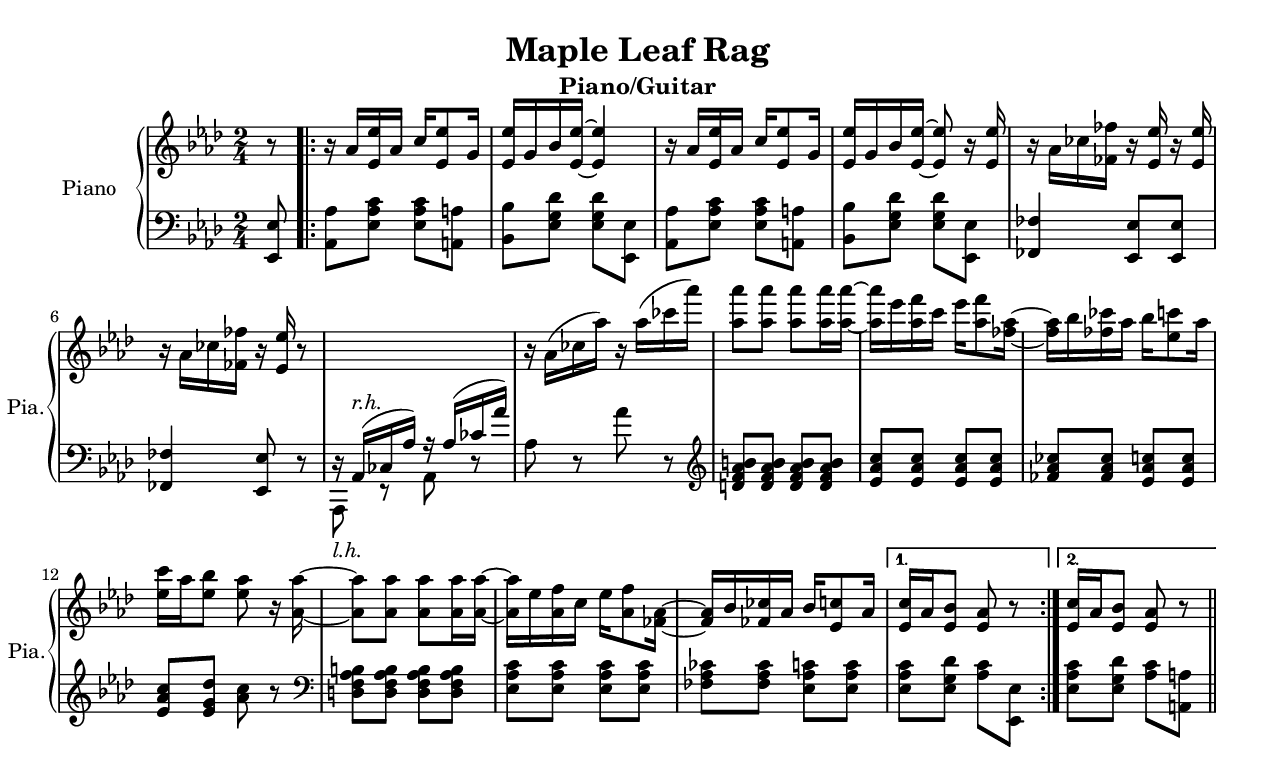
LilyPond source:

% -*- coding: utf-8; -*-
\version "2.10.33"
%%%%%%%%%%%%%%%%%%%%%%%%%%%%%%%%%%%%%%%%%%%%%%%%%%%%%%%%%%%%%%%%
% standard "guitar" chord notation

chExceptionMusic = {
  <c f g>1-\markup { \super "sus" }
  <c e g b>1-\markup { \super "maj7" }
  <c e g b d>1-\markup { \super "maj9" }
  <c ees ges>1-\markup { \super "dim" }
  <c ees ges beses>1-\markup { \super "dim7" }
}
chExceptionsShort =#(sequential-music-to-chord-exceptions chExceptionMusic #t)
chExceptions = #(append
  (sequential-music-to-chord-exceptions chExceptionMusic #t)
  ignatzekExceptions)

chordProperties = \sequential { 
    \set majorSevenSymbol = \markup { "maj7" }
    \set chordNameExceptions = #chExceptionsShort
}

\header {
  title = "Maple Leaf Rag"
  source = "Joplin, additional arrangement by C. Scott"
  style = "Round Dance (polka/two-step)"
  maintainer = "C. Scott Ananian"
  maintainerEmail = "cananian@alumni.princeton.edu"
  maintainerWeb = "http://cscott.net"
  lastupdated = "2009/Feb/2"
  meter = 240 % ???
}
#(set-default-paper-size "letter")
#(set-global-staff-size 18)

pianotop = {
  \tag #'key \key aes \major
  \time 2/4

  \partial 8 r8
  \repeat volta 2 {
    r16 aes'16 <ees' ees''> aes' c'' <ees' ees''>8 g'16 |
    <ees' ees''>16 g' bes' <ees' ees''> ~ <ees' ees''>4 |
    r16 aes'16 <ees' ees''> aes' c'' <ees' ees''>8 g'16 |
    <ees' ees''>16 g' bes' <ees' ees''> ~ <ees' ees''>8 r16 <ees' ees''>16 |

    r16 aes'16 ces'' <fes' fes''> r <ees' ees''> r <ees' ees''> |
    r16 aes'16 ces'' <fes' fes''> r <ees' ees''> r8 |
    \change Staff = "lower" \stemUp \slurUp
    r16 aes,(^\markup{ \italic "r.h." } ces aes) r aes( ces' aes') |
    \change Staff = "upper" \stemNeutral \slurNeutral
    r16 aes'( ces'' aes'') r aes''( ces''' aes''') |

    <aes'' aes'''>8 <aes'' aes'''> <aes'' aes'''> <aes'' aes'''>16 <aes'' aes'''> ~ |
    <aes'' aes'''>16 ees''' <aes'' f'''> c''' ees''' <aes'' f'''>8 <aes'' fes''>16 ~ |
    <aes'' fes''>16 bes'' <fes'' ces'''> aes'' bes'' <ees'' c'''>8 aes''16 |
    <ees'' c'''>16 aes'' <ees'' bes''>8 <ees'' aes''> r16 <aes' aes''> ~ |

    <aes' aes''>8 <aes' aes''> <aes' aes''> <aes' aes''>16 <aes' aes''> ~ |
    <aes' aes''>16 ees'' <aes' f''> c'' ees'' <aes' f''>8 <aes' fes'>16 ~ |
    <aes' fes'>16 bes' <fes' ces''> aes' bes' <ees' c''>8 aes'16 |
  }
  \alternative {
    { <ees' c''>16 aes' <ees' bes'>8 <ees' aes'> r8 | }
    { <ees' c''>16 aes' <ees' bes'>8 <ees' aes'> r8 \bar "||" | }
  }
}
pianobot = {
  \tag #'key \key aes \major
  \time 2/4
  \partial 8 <ees ees,>8 |
  \repeat volta 2 {
    <aes, aes>8 <ees aes c'> <ees aes c'> <a, a> |
    <bes, bes>8 <ees g des'> <ees g des'> <ees, ees> |
    <aes, aes>8 <ees aes c'> <ees aes c'> <a, a> |
    <bes, bes>8 <ees g des'> <ees g des'> <ees, ees> |
    <fes, fes>4 <ees, ees>8 <ees, ees> |
    <fes, fes>4 <ees, ees>8 r8 |
    \stemDown
    aes,,8_\markup{ \italic "l.h." } r aes, r |
    aes8 r aes' r |
    \stemNeutral
    \clef treble

    <d' f' aes' b'>8 <d' f' aes' b'> <d' f' aes' b'> <d' f' aes' b'> |
    <ees' aes' c''>8 <ees' aes' c''> <ees' aes' c''> <ees' aes' c''> |
    <fes' aes' ces''>8 <fes' aes' ces''> <ees' aes' c''> <ees' aes' c''> |
    <ees' aes' c''>8 <ees' g' des''> <aes' c''> r8 |
    \clef bass
    
    <d f aes b>8 <d f aes b> <d f aes b> <d f aes b> |
    <ees aes c'>8 <ees aes c'> <ees aes c'> <ees aes c'> |
    <fes aes ces'>8 <fes aes ces'> <ees aes c'> <ees aes c'> |
  }
  \alternative {
    { <ees aes c'>8 <ees g des'> <aes c'> <ees, ees> | }
    { <ees aes c'>8 <ees g des'> <aes c'> <a, a> | }
  }
}

\paper {
  scoreTitleMarkup = \bookTitleMarkup
  bookTitleMarkup = \markup {}
  ragged-bottom = ##t
  %annotate-spacing = ##t
}

% combined score
%{
\score {
  <<
    \context ChordNames {
         \set chordChanges = ##t
         \harmonies
    }
    \context Staff = melody <<
      #(set-accidental-style 'modern-cautionary)
      \set Staff.instrumentName = "Melody"
      \set Staff.shortInstrumentName = "Mel."
      \context Voice = melody { \small\melody\melodytag }
      \context Lyrics = firstverse \lyricsto melody \wordsA
      \context Lyrics = secondverse \lyricsto melody \wordsB
    >>
    \context PianoStaff <<
      #(set-accidental-style 'piano-cautionary)
      \context Staff = upper <<
	\set Staff.instrumentName = \markup{ \column { "Soprano/" "Alto" } }
	\set Staff.shortInstrumentName = "S/A"
	\set Staff.printPartCombineTexts = ##f
	\partcombine {\melody\melodytag} {\alto\altotag}
      >>
      \context Staff = lower <<
	%\set Staff.printPartCombineTexts = ##f
	\set Staff.instrumentName = "Bass"
	\set Staff.shortInstrumentName = "Bas."
	\clef bass
	\keepWithTag #'n \bass
      >>
    >>
    \new Staff <<
	\clef bass
	\key bes \major \time 4/4
	\transpose c c,, \harmonies
    >>
    \new Staff <<
      \set Staff.instrumentName = \markup{ \column{ "Banjo" "capo'd" "to A" } }
      \set Staff.shortInstrumentName = "Ban."
      \transpose bes a \banjo
    >>
    \new TabStaff <<
      \set TabStaff.stringTunings = #bass-tuning
      \set Staff.instrumentName = "Bass"
      \set Staff.shortInstrumentName = "Bas."
      \removeWithTag #'key \keepWithTag #'n \bass
    >>
    \new PianoStaff <<
      #(set-accidental-style 'piano-cautionary)
      \set PianoStaff.instrumentName = \markup { "Piano" }
      \set PianoStaff.shortInstrumentName = \markup { "Pia." }
      \context Staff = upper << \pianotop >>
      \context Staff = lower << \clef bass \pianobot >>
    >>
  >>
  \layout { }
  \header {
    instrument = "Combined Score"
  }
}
%}
				
% piano/guitar score
\score {
  <<
%{
    \context ChordNames {
         \set chordChanges = ##t
         \harmonies
    }
    \new Staff <<
      #(set-accidental-style 'modern-cautionary)
      \set Staff.instrumentName = "Melody"
      \set Staff.shortInstrumentName = "Mel."
      \set Staff.printPartCombineTexts = ##f
      %\small\partcombine {\melody\melodytag} {\alto\altotag}
      \new Voice = melody {
	\small{\melody\melodytag}
      }
    >>
    \new Lyrics \lyricsto "melody" { \small\wordsA }
    %\new Lyrics \lyricsto "melody" { \small\wordsB }
%}
    \new PianoStaff <<
      #(set-accidental-style 'piano-cautionary)
      \set PianoStaff.instrumentName = \markup { "Piano" }
      \set PianoStaff.shortInstrumentName = \markup { "Pia." }
      \context Staff = upper << \time 2/4 \pianotop >>
      \context Staff = lower << \clef bass \pianobot >>
    >>
  >>
  \layout { }
  \header {
    instrument = "Piano/Guitar"
    breakbefore=##t
  }
}

% midi score.
\score {
  \unfoldRepeats
  \context PianoStaff <<
%{
    \context Staff=melody << 
       \set Staff.midiInstrument = "fiddle"
       r1 { \melody \melodytag }
     >>
    \context Staff=alto << 
       \set Staff.midiInstrument = "fiddle"
       r1 { \alto \altotag }
     >>
    \context Staff=bass <<
      \set Staff.midiInstrument = "acoustic bass"
      r1\ff
      %\transpose c c'
      \keepWithTag #'n \bass
    >>
    \context Staff=chords <<
      \set Staff.midiInstrument = "pizzicato strings"
      r1\pp
      \harmonies
    >>
    \context Staff=banjo <<
      \set Staff.midiInstrument = "banjo"
      r1\pp
      \banjo
    >>
%}
    \context Staff=upper <<
      \set Staff.midiInstrument = "acoustic grand"
      r1
      \pianotop
    >>
    \context Staff=lower <<
      \set Staff.midiInstrument = "acoustic grand"
      r1
      \pianobot
    >>
  >>
  
  \midi {
    \context {
      \Score
      tempoWholesPerMinute = #(ly:make-moment 110 4)
      }
    }
}
